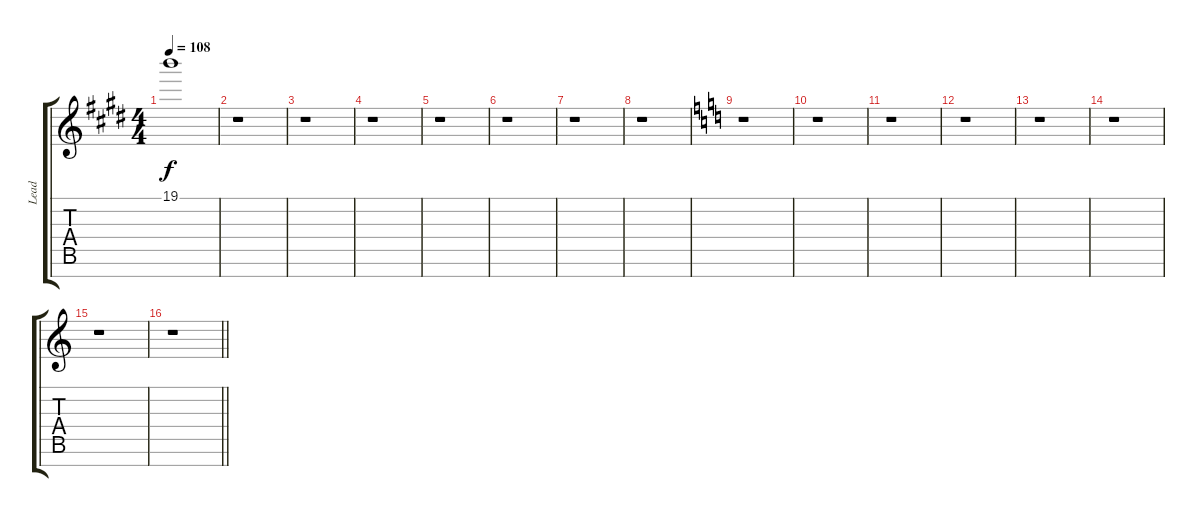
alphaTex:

\track ("Lead" "Lead") {instrument distortionguitar}
\staff {score tabs}
\tuning (E4 B3 G3 D3 A2 E2 B1) {hide}
\ts (4 4)
\tempo 108
\clef g2
\ks e
19.1.1{dy f volume 0} |
r.1{volume 16} |
r.1 |
r.1 |
r.1 |
r.1 |
r.1 |
r.1 |
\ks c
r.1 |
r.1 |
r.1 |
r.1 |
r.1 |
r.1 |
r.1 |
\barLineRight lightlight
r.1
